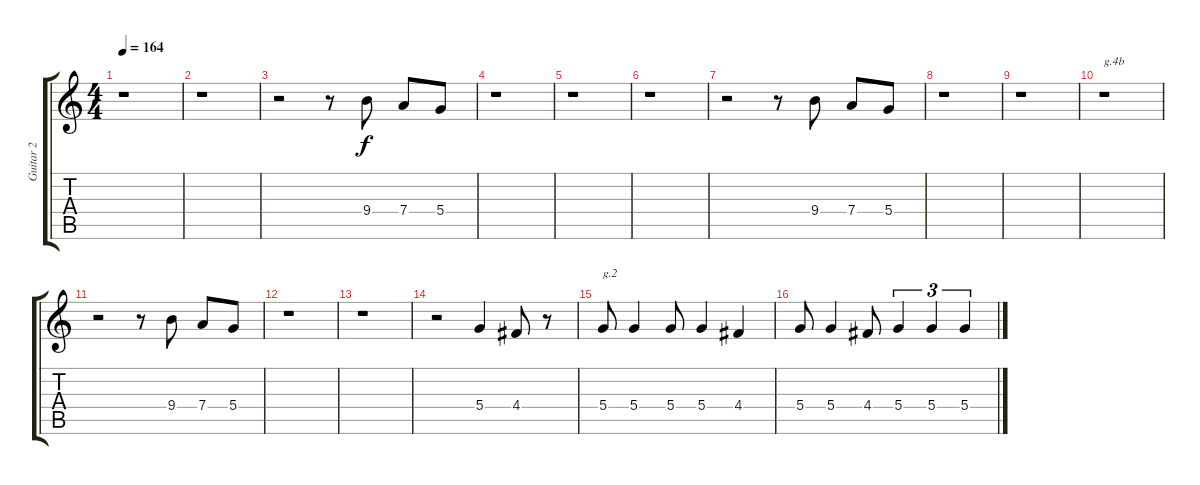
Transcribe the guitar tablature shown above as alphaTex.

\track ("Guitar 2" "Guitar 2") {instrument distortionguitar}
\staff {score tabs}
\tuning (E4 B3 G3 D3 A2 E2) {hide}
\ts (4 4)
\tempo 164
\clef g2
\ks c
r.1{dy f} |
r.1 |
r.2 r.8 9.4.8 7.4.8 5.4.8 |
r.1 |
r.1 |
r.1 |
r.2 r.8 9.4.8 7.4.8 5.4.8 |
r.1 |
r.1 |
r.1{txt "g.4b"} |
r.2 r.8 9.4.8 7.4.8 5.4.8 |
r.1 |
r.1 |
r.2 5.4.4 4.4.8 r.8 |
5.4.8{txt "g.2"} 5.4.4 5.4.8 5.4.4 4.4.4 |
5.4.8 5.4.4 4.4.8 5.4.4{tu (3 2)} 5.4.4{tu (3 2)} 5.4.4{tu (3 2)}
